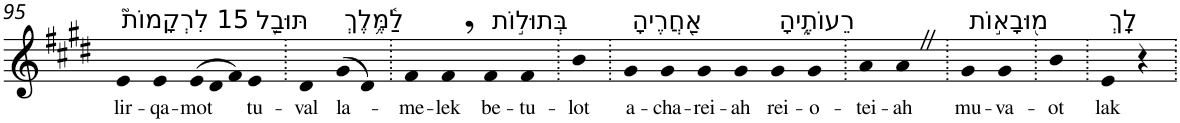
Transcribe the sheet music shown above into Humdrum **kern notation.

**kern	**text
*part1	*part1
*staff1	*staff1
*I"Piano	*
*I'Pno	*
!!LO:PB:g=z
*clefG2	*
*k[f#c#g#d#]	*
*E:	*
=95	=95
!LO:TX:a:t=15 לִרְקָמוֹת֮	!
!	!LO:LY:b
4e	lir-
!	!LO:LY:b
4e	-qa-
*Xtuplet	*
!	!LO:LY:b
(>12e	-mot
12d#	.
12f#)	.
!LO:TX:a:t=תּוּבַ֪ל	!
!	!LO:LY:b
4e	tu-
=96.	=96.
!	!LO:LY:b
4d#	-val
!LO:TX:a:t=לַ֫מֶּ֥לֶךְ	!
!	!LO:LY:b
(>8g#	la-
8d#)	.
=97.	=97.
!	!LO:LY:b
4f#	-me-
!	!LO:LY:b
4f#,	-lek
!LO:TX:a:t=בְּתוּל֣וֹת	!
!	!LO:LY:b
4f#	be-
!	!LO:LY:b
4f#	-tu-
=98.	=98.
!	!LO:LY:b
4b	-lot
=99.	=99.
!LO:TX:a:t=אַ֭חֲרֶיהָ	!
!	!LO:LY:b
4g#	a-
!	!LO:LY:b
4g#	-cha-
!	!LO:LY:b
4g#	-rei-
!	!LO:LY:b
4g#	-ah
!LO:TX:a:t=רֵעוֹתֶ֑יהָ	!
!	!LO:LY:b
4g#	rei-
!	!LO:LY:b
4g#	-o-
=100.	=100.
!	!LO:LY:b
4a	-tei-
!	!LO:LY:b
4aZ	-ah
=101.	=101.
!LO:TX:a:t=מ֖וּבָא֣וֹת	!
!	!LO:LY:b
4g#	mu-
!	!LO:LY:b
4g#	-va-
=102.	=102.
!	!LO:LY:b
4b	-ot
=103.	=103.
!LO:TX:a:t=לָֽךְ	!
!	!LO:LY:b
4e	lak
4r	.
=.	=.
*-	*-
